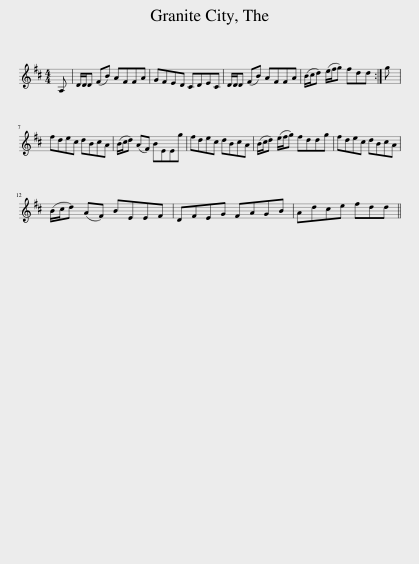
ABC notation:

X:1
L:1/8
M:4/4
I:linebreak $
K:D
V:1 treble
V:1
 A, | D/D/D (FB) AFFA | GFED CDEC | D/D/D (FB) AFFA | (B/c/d) (e/f/g) fdd :| %5
 g |$ fdec dBcA | (B/c/d) (AF) BEEg | fdec dBcA | (B/c/d) (e/f/g) fddg | %10
 fdec dBcA |$ (B/c/d) (AF) BEEF | DFEG FAGB | Adce fdd || %14
